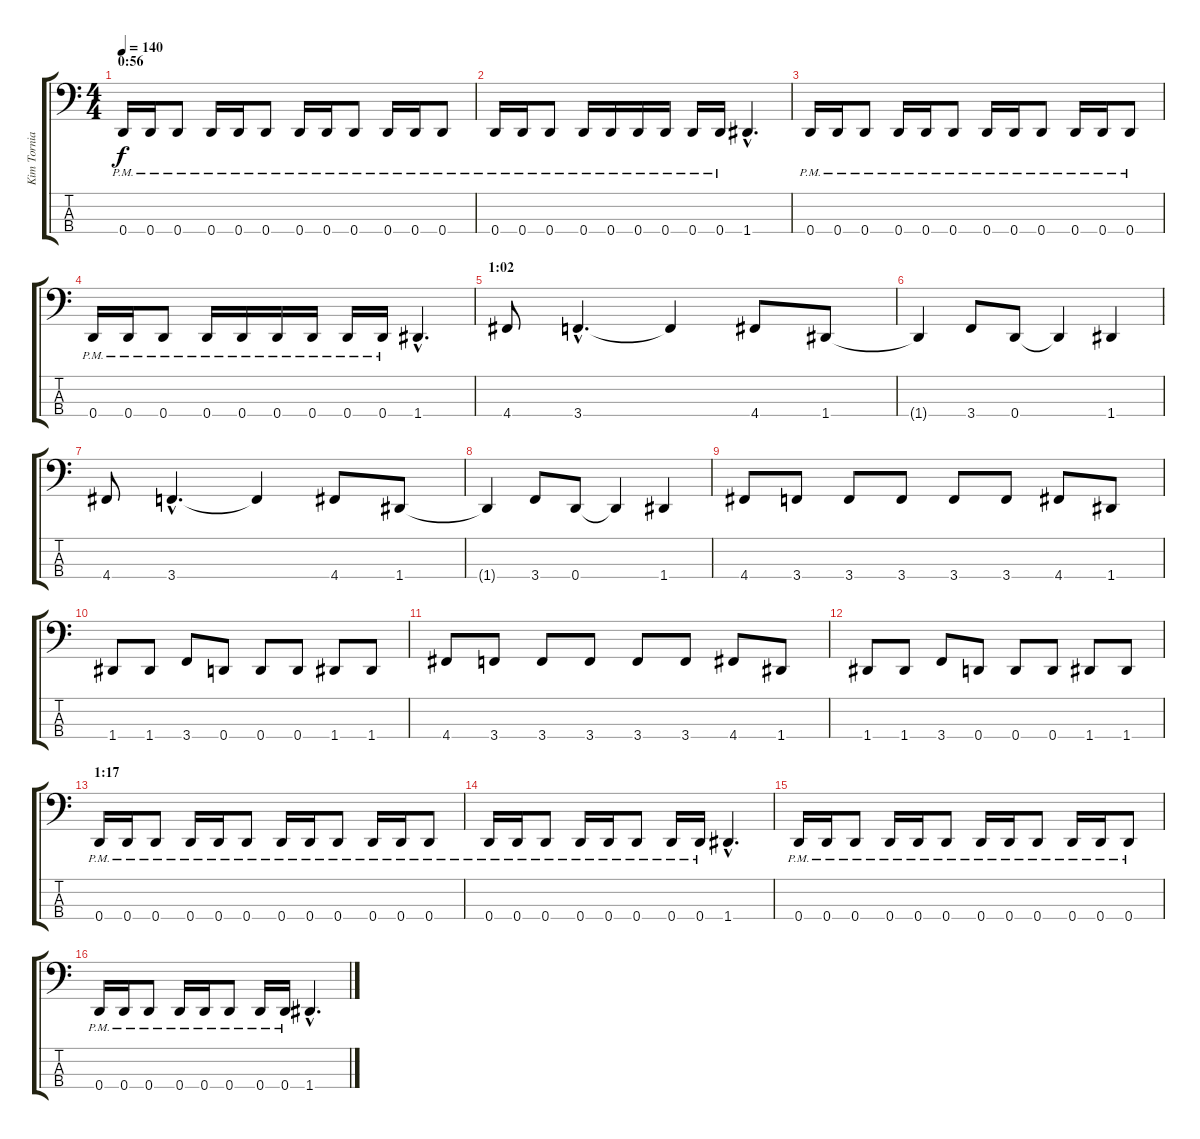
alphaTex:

\track ("Kim Torniainen" "Kim Tornia") {instrument electricbassfinger}
\staff {score tabs}
\tuning (F2 C2 G1 D1) {hide}
\ts (4 4)
\section ("" "0:56")
\tempo 140
\clef f4
\ks c
0.4{pm}.16{dy f} 0.4{pm}.16 0.4{pm}.8 0.4{pm}.16 0.4{pm}.16 0.4{pm}.8 0.4{pm}.16 0.4{pm}.16 0.4{pm}.8 0.4{pm}.16 0.4{pm}.16 0.4{pm}.8 |
0.4{pm}.16 0.4{pm}.16 0.4{pm}.8 0.4{pm}.16 0.4{pm}.16 0.4{pm}.16 0.4{pm}.16 0.4{pm}.16 0.4{pm}.16 1.4{hac}.4{d} |
0.4{pm}.16 0.4{pm}.16 0.4{pm}.8 0.4{pm}.16 0.4{pm}.16 0.4{pm}.8 0.4{pm}.16 0.4{pm}.16 0.4{pm}.8 0.4{pm}.16 0.4{pm}.16 0.4{pm}.8 |
0.4{pm}.16 0.4{pm}.16 0.4{pm}.8 0.4{pm}.16 0.4{pm}.16 0.4{pm}.16 0.4{pm}.16 0.4{pm}.16 0.4{pm}.16 1.4{hac}.4{d} |
\section ("" "1:02")
4.4.8 3.4{hac}.4{d} 3.4{t}.4 4.4.8 1.4.8 |
1.4{t}.4 3.4.8 0.4.8 0.4{t}.4 1.4.4 |
4.4.8 3.4{hac}.4{d} 3.4{t}.4 4.4.8 1.4.8 |
1.4{t}.4 3.4.8 0.4.8 0.4{t}.4 1.4.4 |
4.4.8 3.4.8 3.4.8 3.4.8 3.4.8 3.4.8 4.4.8 1.4.8 |
1.4.8 1.4.8 3.4.8 0.4.8 0.4.8 0.4.8 1.4.8 1.4.8 |
4.4.8 3.4.8 3.4.8 3.4.8 3.4.8 3.4.8 4.4.8 1.4.8 |
1.4.8 1.4.8 3.4.8 0.4.8 0.4.8 0.4.8 1.4.8 1.4.8 |
\section ("" "1:17")
0.4{pm}.16 0.4{pm}.16 0.4{pm}.8 0.4{pm}.16 0.4{pm}.16 0.4{pm}.8 0.4{pm}.16 0.4{pm}.16 0.4{pm}.8 0.4{pm}.16 0.4{pm}.16 0.4{pm}.8 |
0.4{pm}.16 0.4{pm}.16 0.4{pm}.8 0.4{pm}.16 0.4{pm}.16 0.4{pm}.8 0.4{pm}.16 0.4{pm}.16 1.4{hac}.4{d} |
0.4{pm}.16 0.4{pm}.16 0.4{pm}.8 0.4{pm}.16 0.4{pm}.16 0.4{pm}.8 0.4{pm}.16 0.4{pm}.16 0.4{pm}.8 0.4{pm}.16 0.4{pm}.16 0.4{pm}.8 |
0.4{pm}.16 0.4{pm}.16 0.4{pm}.8 0.4{pm}.16 0.4{pm}.16 0.4{pm}.8 0.4{pm}.16 0.4{pm}.16 1.4{hac}.4{d}
